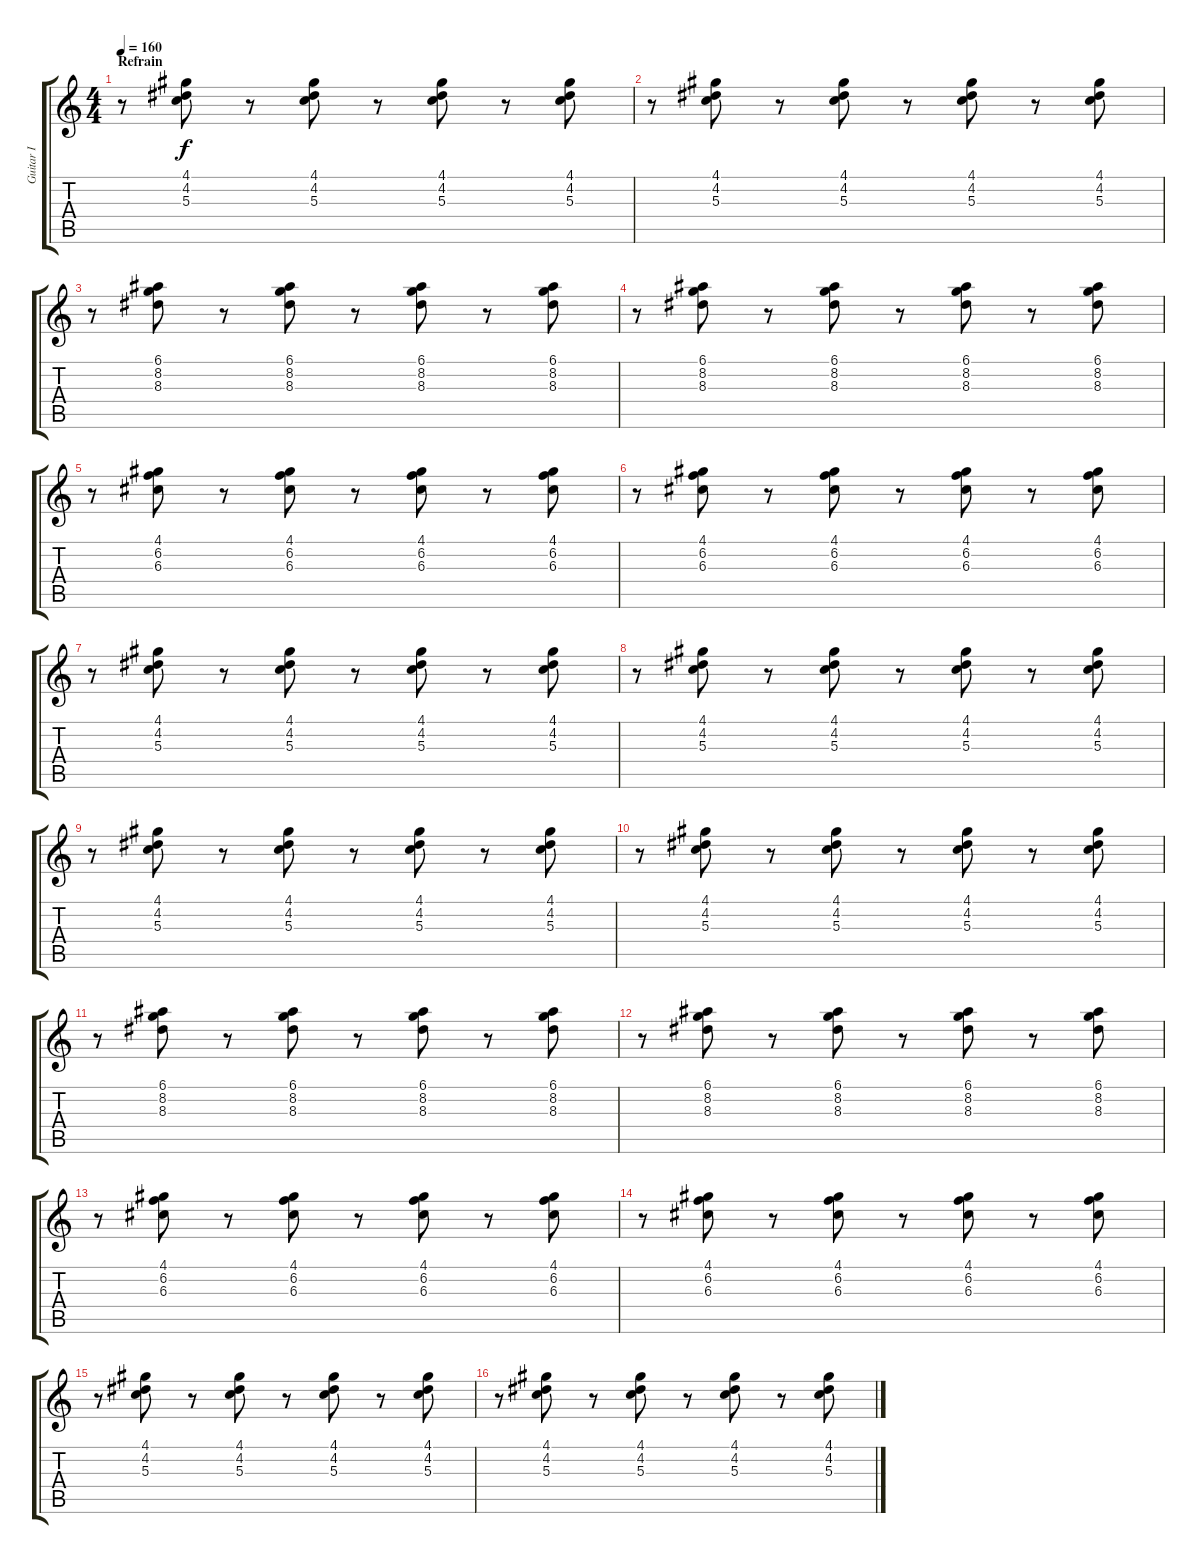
\track ("Guitar I" "Guitar I") {instrument electricguitarclean}
\staff {score tabs}
\tuning (E4 B3 G3 D3 A2 E2) {hide}
\ts (4 4)
\section ("" "Refrain")
\tempo 160
\clef g2
\ks c
r.8{dy f} (4.1 4.2 5.3).8 r.8 (4.1 4.2 5.3).8 r.8 (4.1 4.2 5.3).8 r.8 (4.1 4.2 5.3).8 |
r.8 (4.1 4.2 5.3).8 r.8 (4.1 4.2 5.3).8 r.8 (4.1 4.2 5.3).8 r.8 (4.1 4.2 5.3).8 |
r.8 (6.1 8.2 8.3).8 r.8 (6.1 8.2 8.3).8 r.8 (6.1 8.2 8.3).8 r.8 (6.1 8.2 8.3).8 |
r.8 (6.1 8.2 8.3).8 r.8 (6.1 8.2 8.3).8 r.8 (6.1 8.2 8.3).8 r.8 (6.1 8.2 8.3).8 |
r.8 (4.1 6.2 6.3).8 r.8 (4.1 6.2 6.3).8 r.8 (4.1 6.2 6.3).8 r.8 (4.1 6.2 6.3).8 |
r.8 (4.1 6.2 6.3).8 r.8 (4.1 6.2 6.3).8 r.8 (4.1 6.2 6.3).8 r.8 (4.1 6.2 6.3).8 |
r.8 (4.1 4.2 5.3).8 r.8 (4.1 4.2 5.3).8 r.8 (4.1 4.2 5.3).8 r.8 (4.1 4.2 5.3).8 |
r.8 (4.1 4.2 5.3).8 r.8 (4.1 4.2 5.3).8 r.8 (4.1 4.2 5.3).8 r.8 (4.1 4.2 5.3).8 |
r.8 (4.1 4.2 5.3).8 r.8 (4.1 4.2 5.3).8 r.8 (4.1 4.2 5.3).8 r.8 (4.1 4.2 5.3).8 |
r.8 (4.1 4.2 5.3).8 r.8 (4.1 4.2 5.3).8 r.8 (4.1 4.2 5.3).8 r.8 (4.1 4.2 5.3).8 |
r.8 (6.1 8.2 8.3).8 r.8 (6.1 8.2 8.3).8 r.8 (6.1 8.2 8.3).8 r.8 (6.1 8.2 8.3).8 |
r.8 (6.1 8.2 8.3).8 r.8 (6.1 8.2 8.3).8 r.8 (6.1 8.2 8.3).8 r.8 (6.1 8.2 8.3).8 |
r.8 (4.1 6.2 6.3).8 r.8 (4.1 6.2 6.3).8 r.8 (4.1 6.2 6.3).8 r.8 (4.1 6.2 6.3).8 |
r.8 (4.1 6.2 6.3).8 r.8 (4.1 6.2 6.3).8 r.8 (4.1 6.2 6.3).8 r.8 (4.1 6.2 6.3).8 |
r.8 (4.1 4.2 5.3).8 r.8 (4.1 4.2 5.3).8 r.8 (4.1 4.2 5.3).8 r.8 (4.1 4.2 5.3).8 |
r.8 (4.1 4.2 5.3).8 r.8 (4.1 4.2 5.3).8 r.8 (4.1 4.2 5.3).8 r.8 (4.1 4.2 5.3).8
